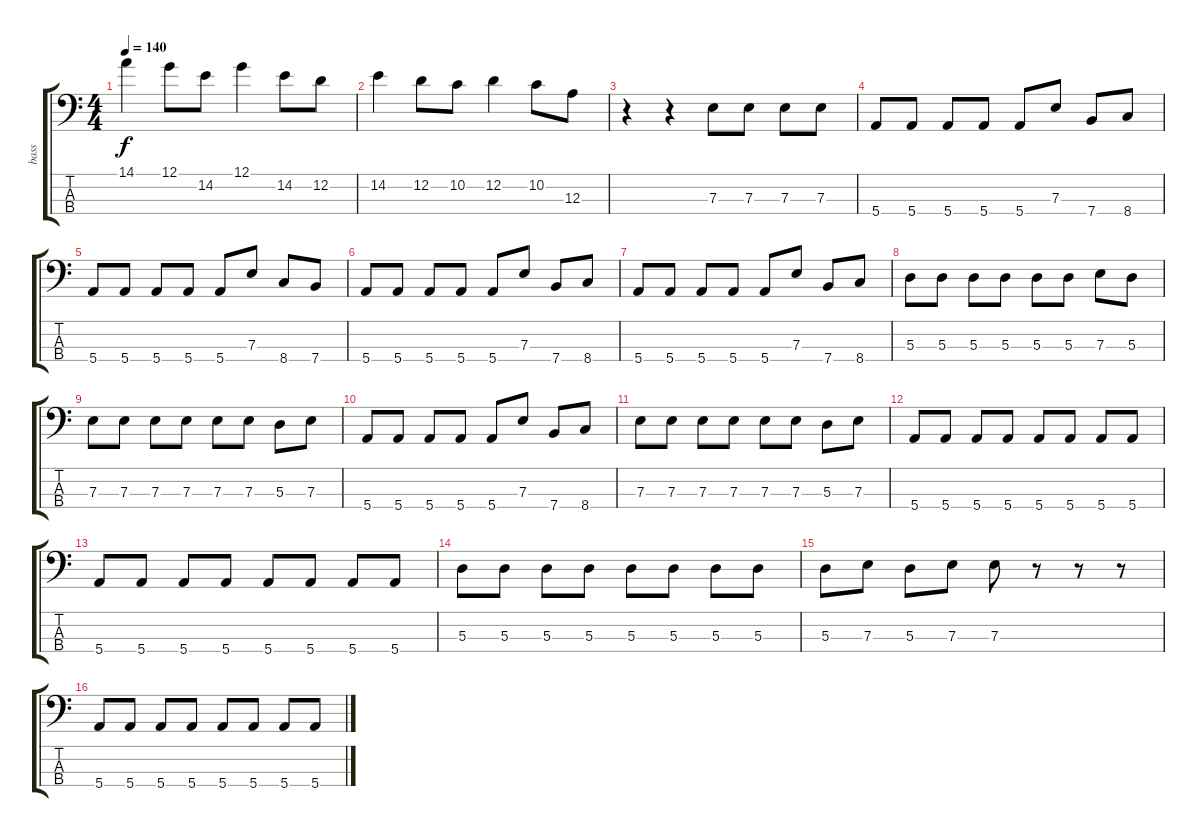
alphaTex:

\track ("bass" "bass") {instrument electricbassfinger}
\staff {score tabs}
\tuning (G2 D2 A1 E1) {hide}
\ts (4 4)
\tempo 140
\clef f4
\ks c
14.1.4{dy f} 12.1.8 14.2.8 12.1.4 14.2.8 12.2.8 |
14.2.4 12.2.8 10.2.8 12.2.4 10.2.8 12.3.8 |
r.4 r.4 7.3.8 7.3.8 7.3.8 7.3.8 |
5.4.8 5.4.8 5.4.8 5.4.8 5.4.8 7.3.8 7.4.8 8.4.8 |
5.4.8 5.4.8 5.4.8 5.4.8 5.4.8 7.3.8 8.4.8 7.4.8 |
5.4.8 5.4.8 5.4.8 5.4.8 5.4.8 7.3.8 7.4.8 8.4.8 |
5.4.8 5.4.8 5.4.8 5.4.8 5.4.8 7.3.8 7.4.8 8.4.8 |
5.3.8 5.3.8 5.3.8 5.3.8 5.3.8 5.3.8 7.3.8 5.3.8 |
7.3.8 7.3.8 7.3.8 7.3.8 7.3.8 7.3.8 5.3.8 7.3.8 |
5.4.8 5.4.8 5.4.8 5.4.8 5.4.8 7.3.8 7.4.8 8.4.8 |
7.3.8 7.3.8 7.3.8 7.3.8 7.3.8 7.3.8 5.3.8 7.3.8 |
5.4.8 5.4.8 5.4.8 5.4.8 5.4.8 5.4.8 5.4.8 5.4.8 |
5.4.8 5.4.8 5.4.8 5.4.8 5.4.8 5.4.8 5.4.8 5.4.8 |
5.3.8 5.3.8 5.3.8 5.3.8 5.3.8 5.3.8 5.3.8 5.3.8 |
5.3.8 7.3.8 5.3.8 7.3.8 7.3.8 r.8 r.8 r.8 |
5.4.8 5.4.8 5.4.8 5.4.8 5.4.8 5.4.8 5.4.8 5.4.8
